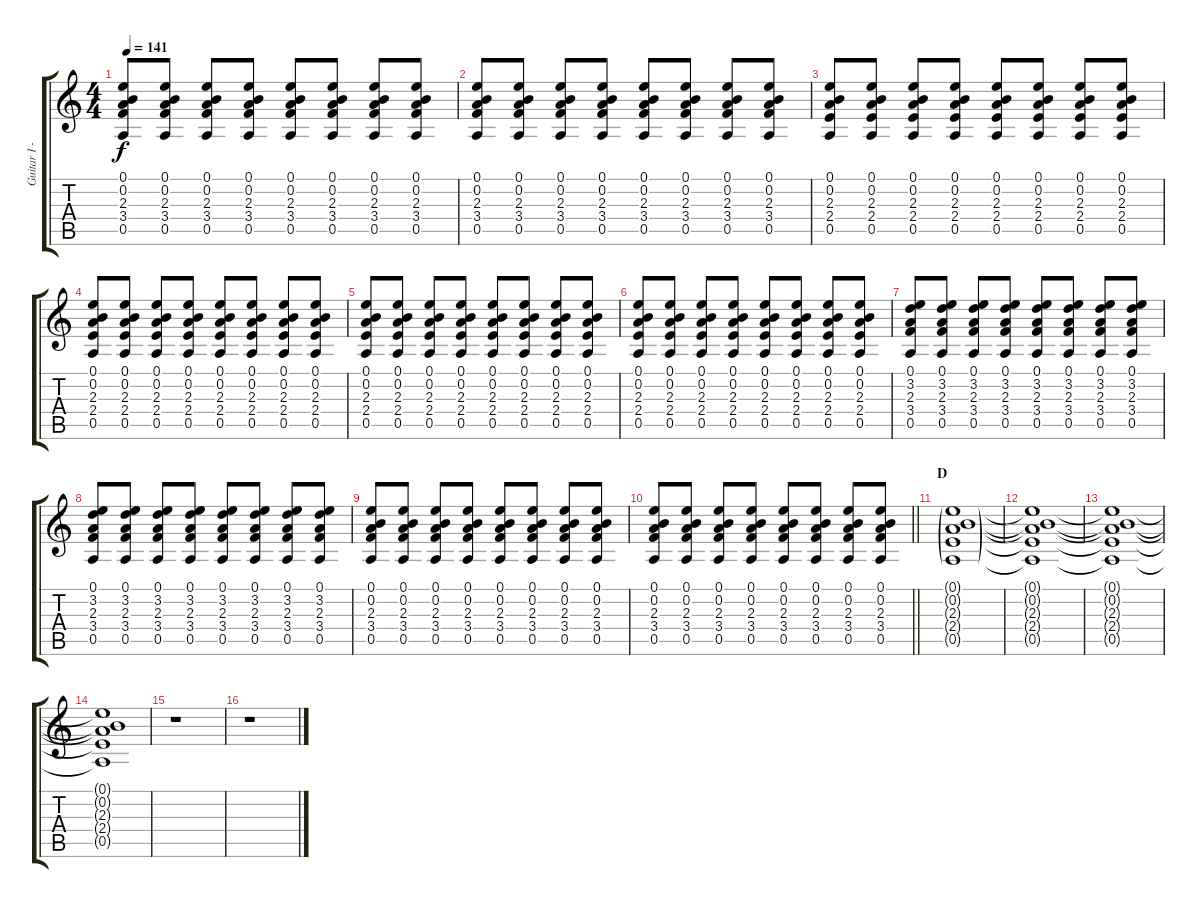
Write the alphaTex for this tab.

\track ("Guitar I - Gotoh" "Guitar I -") {instrument distortionguitar}
\staff {score tabs}
\tuning (E4 B3 G3 D3 A2 E2) {hide}
\ts (4 4)
\tempo 141
\clef g2
\ks c
(0.1 0.2 2.3 3.4 0.5).8{dy f} (0.1 0.2 2.3 3.4 0.5).8 (0.1 0.2 2.3 3.4 0.5).8 (0.1 0.2 2.3 3.4 0.5).8 (0.1 0.2 2.3 3.4 0.5).8 (0.1 0.2 2.3 3.4 0.5).8 (0.1 0.2 2.3 3.4 0.5).8 (0.1 0.2 2.3 3.4 0.5).8 |
(0.1 0.2 2.3 3.4 0.5).8 (0.1 0.2 2.3 3.4 0.5).8 (0.1 0.2 2.3 3.4 0.5).8 (0.1 0.2 2.3 3.4 0.5).8 (0.1 0.2 2.3 3.4 0.5).8 (0.1 0.2 2.3 3.4 0.5).8 (0.1 0.2 2.3 3.4 0.5).8 (0.1 0.2 2.3 3.4 0.5).8 |
(0.1 0.2 2.3 2.4 0.5).8 (0.1 0.2 2.3 2.4 0.5).8 (0.1 0.2 2.3 2.4 0.5).8 (0.1 0.2 2.3 2.4 0.5).8 (0.1 0.2 2.3 2.4 0.5).8 (0.1 0.2 2.3 2.4 0.5).8 (0.1 0.2 2.3 2.4 0.5).8 (0.1 0.2 2.3 2.4 0.5).8 |
(0.1 0.2 2.3 2.4 0.5).8 (0.1 0.2 2.3 2.4 0.5).8 (0.1 0.2 2.3 2.4 0.5).8 (0.1 0.2 2.3 2.4 0.5).8 (0.1 0.2 2.3 2.4 0.5).8 (0.1 0.2 2.3 2.4 0.5).8 (0.1 0.2 2.3 2.4 0.5).8 (0.1 0.2 2.3 2.4 0.5).8 |
(0.1 0.2 2.3 2.4 0.5).8 (0.1 0.2 2.3 2.4 0.5).8 (0.1 0.2 2.3 2.4 0.5).8 (0.1 0.2 2.3 2.4 0.5).8 (0.1 0.2 2.3 2.4 0.5).8 (0.1 0.2 2.3 2.4 0.5).8 (0.1 0.2 2.3 2.4 0.5).8 (0.1 0.2 2.3 2.4 0.5).8 |
(0.1 0.2 2.3 2.4 0.5).8 (0.1 0.2 2.3 2.4 0.5).8 (0.1 0.2 2.3 2.4 0.5).8 (0.1 0.2 2.3 2.4 0.5).8 (0.1 0.2 2.3 2.4 0.5).8 (0.1 0.2 2.3 2.4 0.5).8 (0.1 0.2 2.3 2.4 0.5).8 (0.1 0.2 2.3 2.4 0.5).8 |
(0.1 3.2 2.3 3.4 0.5).8 (0.1 3.2 2.3 3.4 0.5).8 (0.1 3.2 2.3 3.4 0.5).8 (0.1 3.2 2.3 3.4 0.5).8 (0.1 3.2 2.3 3.4 0.5).8 (0.1 3.2 2.3 3.4 0.5).8 (0.1 3.2 2.3 3.4 0.5).8 (0.1 3.2 2.3 3.4 0.5).8 |
(0.1 3.2 2.3 3.4 0.5).8 (0.1 3.2 2.3 3.4 0.5).8 (0.1 3.2 2.3 3.4 0.5).8 (0.1 3.2 2.3 3.4 0.5).8 (0.1 3.2 2.3 3.4 0.5).8 (0.1 3.2 2.3 3.4 0.5).8 (0.1 3.2 2.3 3.4 0.5).8 (0.1 3.2 2.3 3.4 0.5).8 |
(0.1 0.2 2.3 3.4 0.5).8 (0.1 0.2 2.3 3.4 0.5).8 (0.1 0.2 2.3 3.4 0.5).8 (0.1 0.2 2.3 3.4 0.5).8 (0.1 0.2 2.3 3.4 0.5).8 (0.1 0.2 2.3 3.4 0.5).8 (0.1 0.2 2.3 3.4 0.5).8 (0.1 0.2 2.3 3.4 0.5).8 |
\barLineRight lightlight
(0.1 0.2 2.3 3.4 0.5).8 (0.1 0.2 2.3 3.4 0.5).8 (0.1 0.2 2.3 3.4 0.5).8 (0.1 0.2 2.3 3.4 0.5).8 (0.1 0.2 2.3 3.4 0.5).8 (0.1 0.2 2.3 3.4 0.5).8 (0.1 0.2 2.3 3.4 0.5).8 (0.1 0.2 2.3 3.4 0.5).8 |
\section ("" "D")
(0.1{g} 0.2{g} 2.3{g} 2.4{g} 0.5{g}).1 |
(0.1{t} 0.2{t} 2.3{t} 2.4{t} 0.5{t}).1 |
(0.1{t} 0.2{t} 2.3{t} 2.4{t} 0.5{t}).1 |
(0.1{t} 0.2{t} 2.3{t} 2.4{t} 0.5{t}).1 |
r.1 |
r.1
